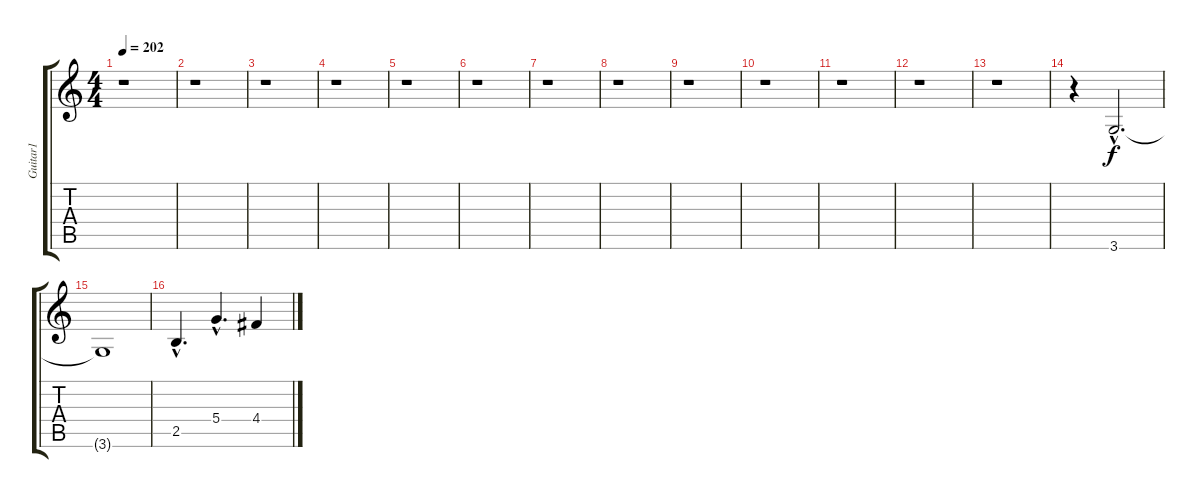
\track ("Guitar1" "Guitar1") {instrument distortionguitar}
\staff {score tabs}
\tuning (E4 B3 G3 D3 A2 E2) {hide}
\ts (4 4)
\tempo 202
\clef g2
\ks c
r.1{dy f} |
r.1 |
r.1 |
r.1 |
r.1 |
r.1 |
r.1 |
r.1 |
r.1 |
r.1 |
r.1 |
r.1 |
r.1 |
r.4 3.6{hac}.2{d} |
3.6{t}.1 |
2.5{hac}.4{d} 5.4{hac}.4{d} 4.4.4
